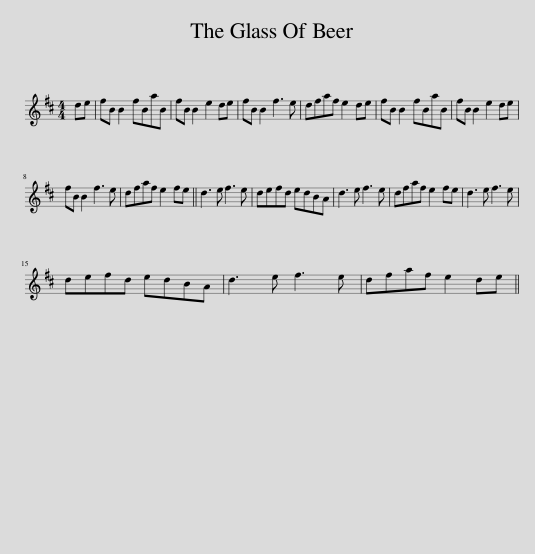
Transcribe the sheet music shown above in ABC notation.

X:1
L:1/8
M:4/4
I:linebreak $
K:Bmin
V:1 treble
V:1
 de | fB B2 fBaB | fB B2 e2 de | fB B2 f3 e | dfaf e2 de | %5
 fB B2 fBaB | fB B2 e2 de |$ fB B2 f3 e | dfaf e2 fe || d3 e f3 e | %10
 defd edBA | d3 e f3 e | dfaf e2 fe | d3 e f3 e |$ defd edBA | %15
 d3 e f3 e | dfaf e2 de || %17
